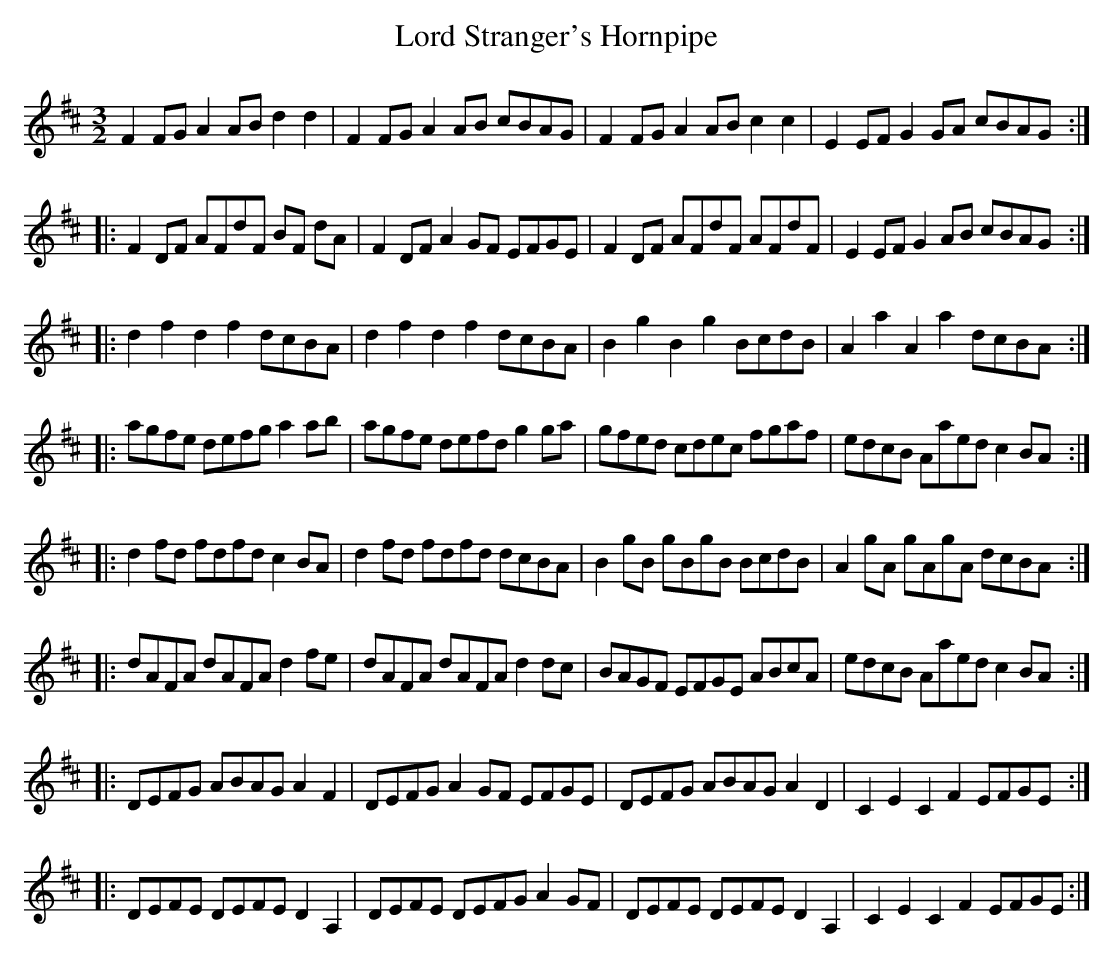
X:1
T:Lord Stranger's Hornpipe
M:3/2
L:1/8
K:D
F2FG A2AB d2d2 | F2FG A2AB cBAG | \
F2FG A2AB c2c2 | E2EF G2GA cBAG :|
|:F2DF AFdF BF dA | F2DF A2GF EFGE | \
F2DF AFdF AFdF | E2EF G2AB cBAG :|
|:d2f2 d2f2 dcBA | d2f2 d2f2 dcBA |\
B2g2 B2g2 BcdB | A2a2 A2a2 dcBA :|
|:agfe defg a2ab | agfe defd g2ga | \
gfed cdec fgaf | edcB Aaed c2BA :|
|:d2fd fdfd c2BA | d2fd fdfd dcBA | \
B2gB gBgB BcdB | A2gA gAgA dcBA :|
|:dAFA dAFA d2fe | dAFA dAFA d2dc |\
BAGF EFGE ABcA | edcB Aaed c2BA :|
|:DEFG ABAG A2F2 | DEFG A2GF EFGE |\
DEFG ABAG A2D2 | C2E2 C2F2 EFGE :|
|:DEFE DEFE D2A,2 | DEFE DEFG A2GF |\
DEFE DEFE D2A,2 | C2E2 C2F2 EFGE :|
